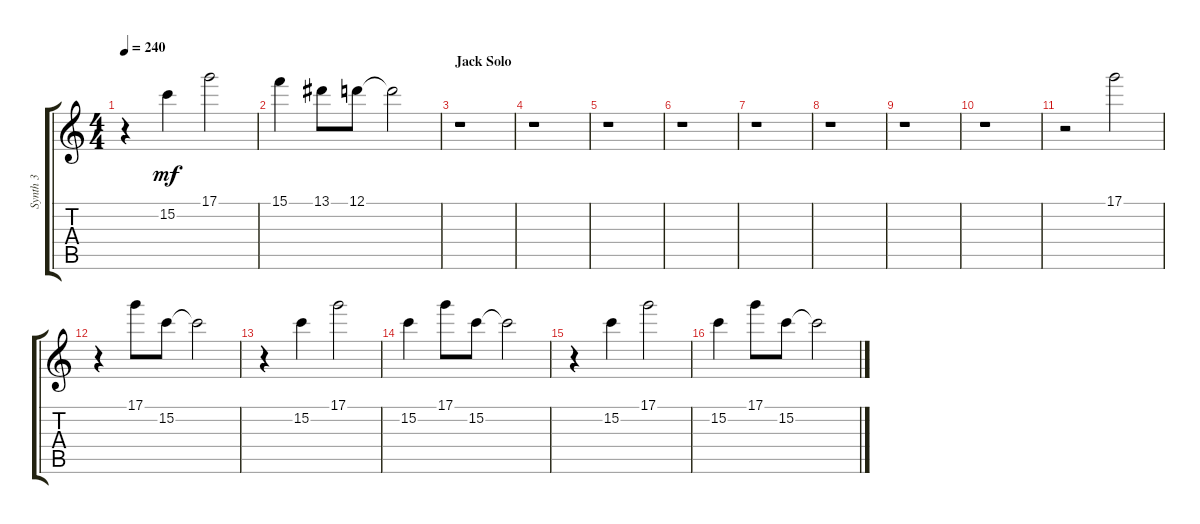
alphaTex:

\track ("Synth 3" "Synth 3") {instrument electricguitarclean}
\staff {score tabs}
\tuning (D4 A3 F3 C3 G2 C2) {hide}
\ts (4 4)
\tempo 240
\clef g2
\ks aminor
r.4{dy mf} 15.2.4 17.1.2 |
15.1.4 13.1.8 12.1.8 12.1{t}.2 |
\section ("" "Jack Solo")
r.1 |
r.1 |
r.1 |
r.1 |
r.1 |
r.1 |
r.1 |
r.1 |
r.2 17.1.2 |
r.4 17.1.8 15.2.8 15.2{t}.2 |
r.4 15.2.4 17.1.2 |
15.2.4 17.1.8 15.2.8 15.2{t}.2 |
r.4 15.2.4 17.1.2 |
15.2.4 17.1.8 15.2.8 15.2{t}.2
